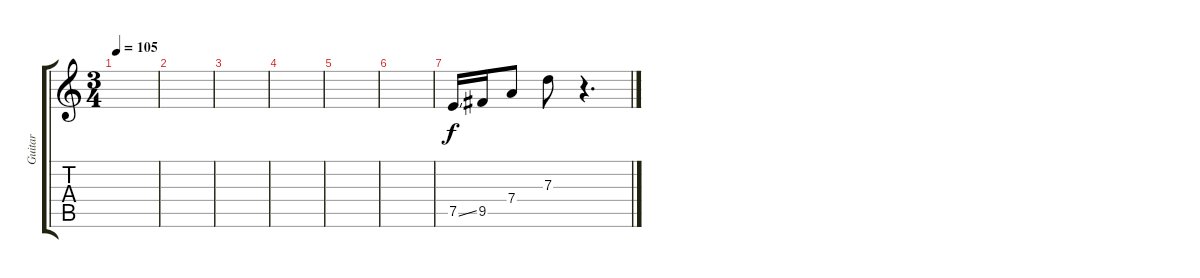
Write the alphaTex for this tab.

\track ("Guitar" "Guitar") {instrument overdrivenguitar}
\staff {score tabs}
\tuning (E4 B3 G3 D3 A2 E2) {hide}
\ts (3 4)
\tempo 105
\clef g2
\ks c
|
|
|
|
|
|
7.5{ss}.16 9.5.16 7.4.8 7.3.8 r.4{d}
